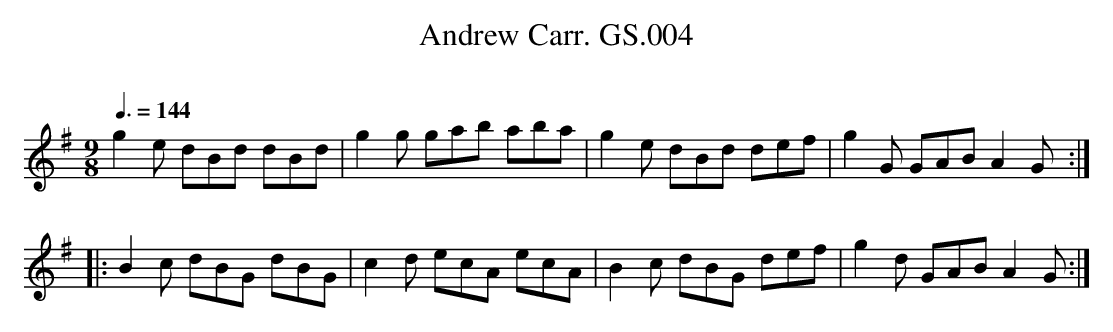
X:1
T:Andrew Carr. GS.004
M:9/8
L:1/8
Q:3/8=144
O:
K:G
g2e dBd dBd | g2g gab aba | g2e dBd def | g2G GAB A2 G :|
|: B2c dBG dBG | c2 d ecA ecA | B2 c dBG def | g2 d GAB A2 G :|
